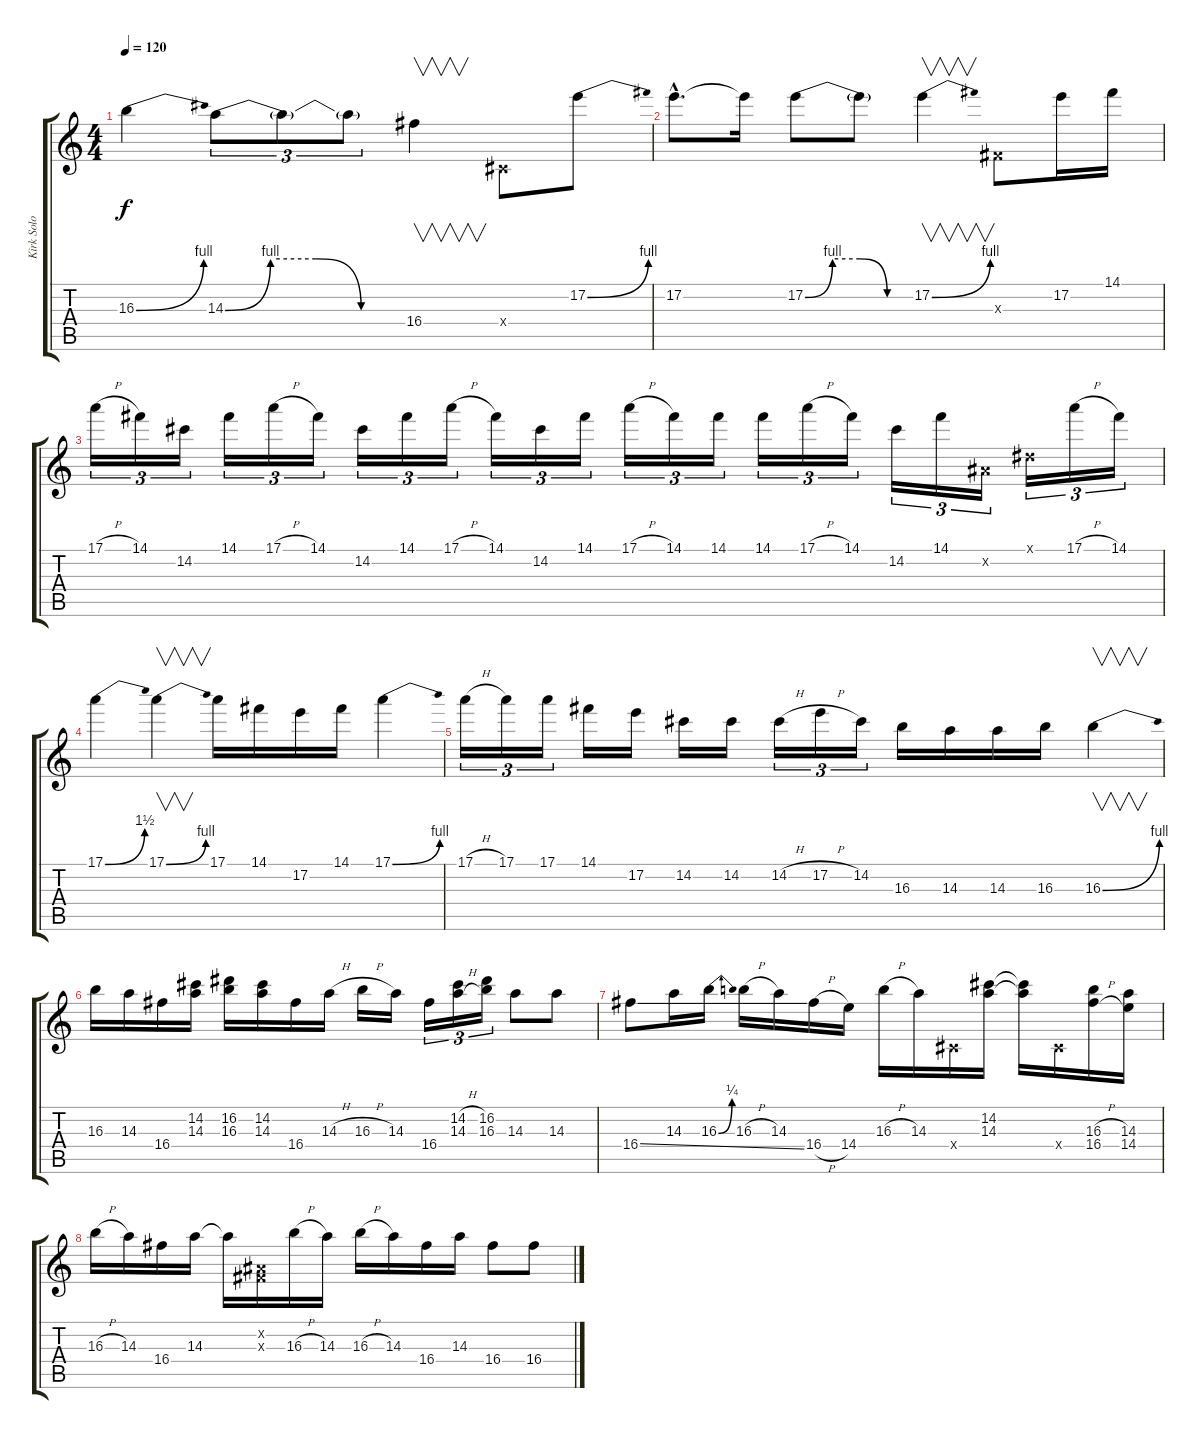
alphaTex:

\track ("Kirk Solo" "Kirk Solo") {instrument distortionguitar}
\staff {score tabs}
\tuning (E4 B3 G3 D3 A2 E2) {hide}
\ts (4 4)
\tempo 120
\clef g2
\ks c
16.3{be (bend 0 0 60 4)}.4{dy f} 14.3{be (custom 0 0 15 4 30 4 45 0 60 0)}.8{tu (3 2)} 14.3{t}.8{tu (3 2)} 14.3{t}.8{tu (3 2)} 16.4.4{v} -1.4{x}.8 17.2{be (bend 0 0 60 4)}.8 |
17.2{hac}.8{d} 17.2{t}.16 17.2{be (custom 0 0 15 4 30 4 45 0 60 0)}.8 17.2{t}.8 17.2{be (bend 0 0 60 4)}.4{v} -1.3{x}.8 17.2.16 14.1.16 |
17.1{h}.16{tu (3 2)} 14.1.16{tu (3 2)} 14.2.16{tu (3 2)} 14.1.16{tu (3 2)} 17.1{h}.16{tu (3 2)} 14.1.16{tu (3 2)} 14.2.16{tu (3 2)} 14.1.16{tu (3 2)} 17.1{h}.16{tu (3 2)} 14.1.16{tu (3 2)} 14.2.16{tu (3 2)} 14.1.16{tu (3 2)} 17.1{h}.16{tu (3 2)} 14.1.16{tu (3 2)} 14.1.16{tu (3 2)} 14.1.16{tu (3 2)} 17.1{h}.16{tu (3 2)} 14.1.16{tu (3 2)} 14.2.16{tu (3 2)} 14.1.16{tu (3 2)} -1.2{x}.16{tu (3 2)} -1.1{x}.16{tu (3 2)} 17.1{h}.16{tu (3 2)} 14.1.16{tu (3 2)} |
17.1{be (bend 0 0 60 6)}.4 17.1{be (bend 0 0 60 4)}.4{v} 17.1.16 14.1.16 17.2.16 14.1.16 17.1{be (bend 0 0 60 4)}.4 |
17.1{h}.16{tu (3 2)} 17.1.16{tu (3 2)} 17.1.16{tu (3 2)} 14.1.16 17.2.16 14.2.16 14.2.16 14.2{h}.16{tu (3 2)} 17.2{h}.16{tu (3 2)} 14.2.16{tu (3 2)} 16.3.16 14.3.16 14.3.16 16.3.16 16.3{be (bend 0 0 60 4)}.4{v} |
16.3.16 14.3.16 16.4.16 (14.2 14.3).16 (16.2 16.3).16 (14.2 14.3).16 16.4.16 14.3{h}.16 16.3{h}.16 14.3.16 16.4.16{tu (3 2)} (14.2{h} 14.3{h}).16{tu (3 2)} (16.2 16.3).16{tu (3 2)} 14.3.8 14.3.8 |
16.4{ss}.8 14.3.16 16.3{be (bend 0 0 60 1)}.16 16.3{h}.16 14.3.16 16.4{h}.16 14.4.16 16.3{h}.16 14.3.16 -1.4{x}.16 (14.2 14.3).16 (14.2{t} 14.3{t}).16 -1.4{x}.16 (16.3{h} 16.4{h}).16 (14.3 14.4).16 |
16.3{h}.16 14.3.16 16.4.16 14.3.16 14.3{t}.16 (-1.2{x} -1.3{x}).16 16.3{h}.16 14.3.16 16.3{h}.16 14.3.16 16.4.16 14.3.16 16.4.8 16.4.8
